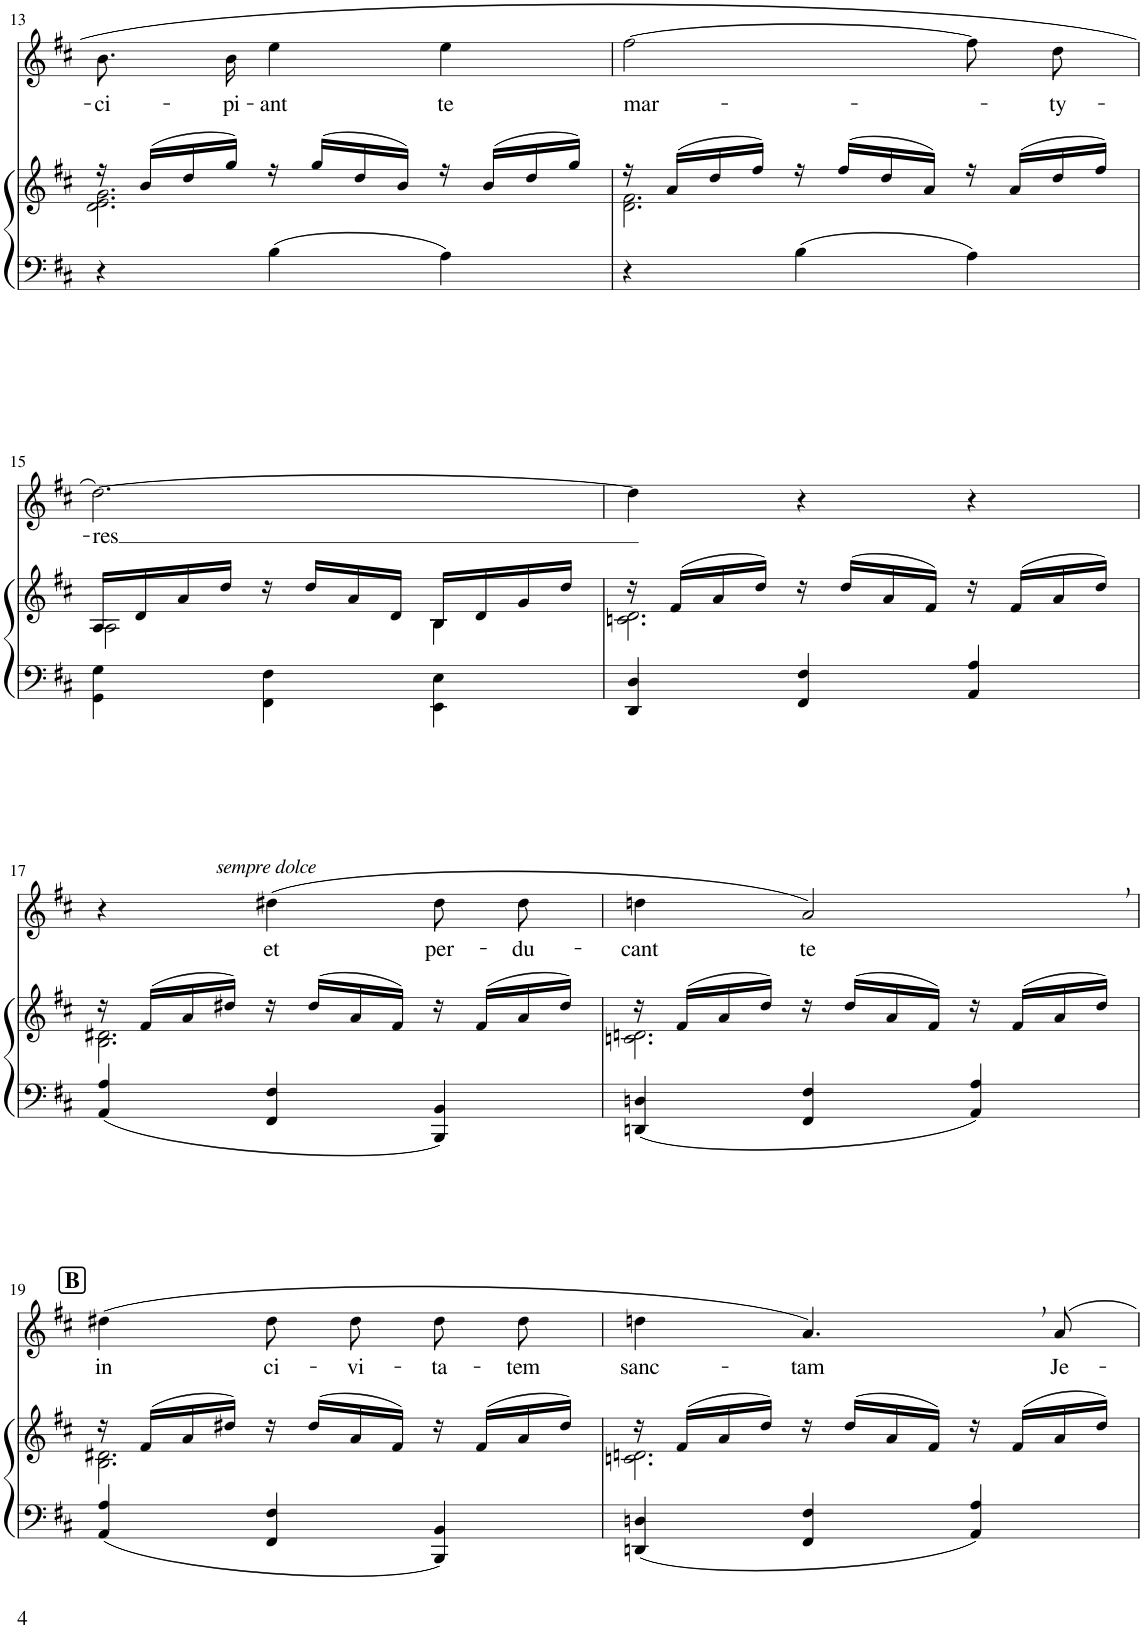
**kern	**kern	**kern	**text
*part2	*part2	*part1	*part1
*staff3	*staff2	*staff1	*staff1
*I"PIANO	*	*I"SOPRANOS	*
*I'Pno	*	*	*
!!LO:PB:g=z
*clefF4	*clefG2	*clefG2	*
*k[f#c#]	*k[f#c#]	*k[f#c#]	*
*M3/4	*M3/4	*M3/4	*
=13	=13	=13	=13
*	*^	*	*
!	!	!	!	!LO:LY:b
4r	16r	2.d\ 2.e\ 2.g\	8.b\L	-ci-
.	(16b/LL	.	.	.
.	16dd/	.	.	.
!	!	!	!	!LO:LY:b
.	16gg/JJ)	.	16b\Jk	-pi-
!	!	!	!	!LO:LY:b
4B\	16r	.	4ee\	-ant
.	(16gg/LL	.	.	.
.	16dd/	.	.	.
.	16b/JJ)	.	.	.
!	!	!	!	!LO:LY:b
4A\	16r	.	4ee\	te
.	(16b/LL	.	.	.
.	16dd/	.	.	.
.	16gg/JJ)	.	.	.
=14	=14	=14	=14	=14
!	!	!	!	!LO:LY:b
4r	16r	2.d\ 2.f#\	[2ff#\	mar-
.	(16a/LL	.	.	.
.	16dd/	.	.	.
.	16ff#/JJ)	.	.	.
4B\	16r	.	.	.
.	(16ff#/LL	.	.	.
.	16dd/	.	.	.
.	16a/JJ)	.	.	.
4A\	16r	.	8ff#\L]	.
.	(16a/LL	.	.	.
!	!	!	!	!LO:LY:b
.	16dd/	.	8dd\J	-ty-
.	16ff#/JJ)	.	.	.
!!LO:LB:g=z
=15	=15	=15	=15	=15
!	!	!	!	!LO:LY:b
4GG\ 4G\	16A/LL	2A\	[2.dd\	-res
.	16d/	.	.	.
.	16a/	.	.	.
.	16dd/JJ	.	.	.
4FF#\ 4F#\	16r	.	.	.
.	16dd/LL	.	.	.
.	16a/	.	.	.
.	16d/JJ	.	.	.
4EE\ 4E\	16B/LL	4B\	.	.
.	16d/	.	.	.
.	16g/	.	.	.
.	16dd/JJ	.	.	.
=16	=16	=16	=16	=16
4DD/ 4D/	16r	2.cn\ 2.d\	4dd\]	.
.	(16f#/LL	.	.	.
.	16a/	.	.	.
.	16dd/JJ)	.	.	.
4FF#/ 4F#/	16r	.	4r	.
.	(16dd/LL	.	.	.
.	16a/	.	.	.
.	16f#/JJ)	.	.	.
4AA/ 4A/	16r	.	4r	.
.	(16f#/LL	.	.	.
.	16a/	.	.	.
.	16dd/JJ)	.	.	.
!!LO:LB:g=z
=17	=17	=17	=17	=17
4AA/ 4A/	16r	2.B\ 2.d#X\	4r	.
.	(16f#/LL	.	.	.
.	16a/	.	.	.
.	16dd#X/JJ)	.	.	.
!	!	!	!LO:TX:a:i:t=sempre dolce	!
!	!	!	!	!LO:LY:b
4FF#/ 4F#/	16r	.	(4dd#X\	et
.	(16dd#/LL	.	.	.
.	16a/	.	.	.
.	16f#/JJ)	.	.	.
!	!	!	!	!LO:LY:b
4BBB/ 4BB/	16r	.	8dd#\L	per-
.	(16f#/LL	.	.	.
!	!	!	!	!LO:LY:b
.	16a/	.	8dd#\J	-du-
.	16dd#/JJ)	.	.	.
=18	=18	=18	=18	=18
!	!	!	!	!LO:LY:b
4DDn/ 4Dn/	16r	2.cn\ 2.dn\	4ddn\	-cant
.	(16f#/LL	.	.	.
.	16a/	.	.	.
.	16dd/JJ)	.	.	.
!	!	!	!	!LO:LY:b
4FF#/ 4F#/	16r	.	2a,/)	te
.	(16dd/LL	.	.	.
.	16a/	.	.	.
.	16f#/JJ)	.	.	.
4AA/ 4A/	16r	.	.	.
.	(16f#/LL	.	.	.
.	16a/	.	.	.
.	16dd/JJ)	.	.	.
!!LO:LB:g=z
!!LO:REH:place=s1:a:B:cj:fs=14:t=B
=19	=19	=19	=19	=19
!	!	!	!	!LO:LY:b
4AA/ 4A/	16r	2.B\ 2.d#X\	(4dd#X\	in
.	(16f#/LL	.	.	.
.	16a/	.	.	.
.	16dd#X/JJ)	.	.	.
!	!	!	!	!LO:LY:b
4FF#/ 4F#/	16r	.	8dd#\L	ci-
.	(16dd#/LL	.	.	.
!	!	!	!	!LO:LY:b
.	16a/	.	8dd#\J	-vi-
.	16f#/JJ)	.	.	.
!	!	!	!	!LO:LY:b
4BBB/ 4BB/	16r	.	8dd#\L	-ta-
.	(16f#/LL	.	.	.
!	!	!	!	!LO:LY:b
.	16a/	.	8dd#\J	-tem
.	16dd#/JJ)	.	.	.
=20	=20	=20	=20	=20
!	!	!	!	!LO:LY:b
4DDn/ 4Dn/	16r	2.cn\ 2.dn\	4ddn\	sanc-
.	(16f#/LL	.	.	.
.	16a/	.	.	.
.	16dd/JJ)	.	.	.
!	!	!	!	!LO:LY:b
4FF#/ 4F#/	16r	.	4.a,/)	-tam
.	(16dd/LL	.	.	.
.	16a/	.	.	.
.	16f#/JJ)	.	.	.
4AA/ 4A/	16r	.	.	.
.	(16f#/LL	.	.	.
!	!	!	!	!LO:LY:b
.	16a/	.	8a/	Je-
.	16dd/JJ)	.	.	.
*	*v	*v	*	*
=	=	=	=
*-	*-	*-	*-
